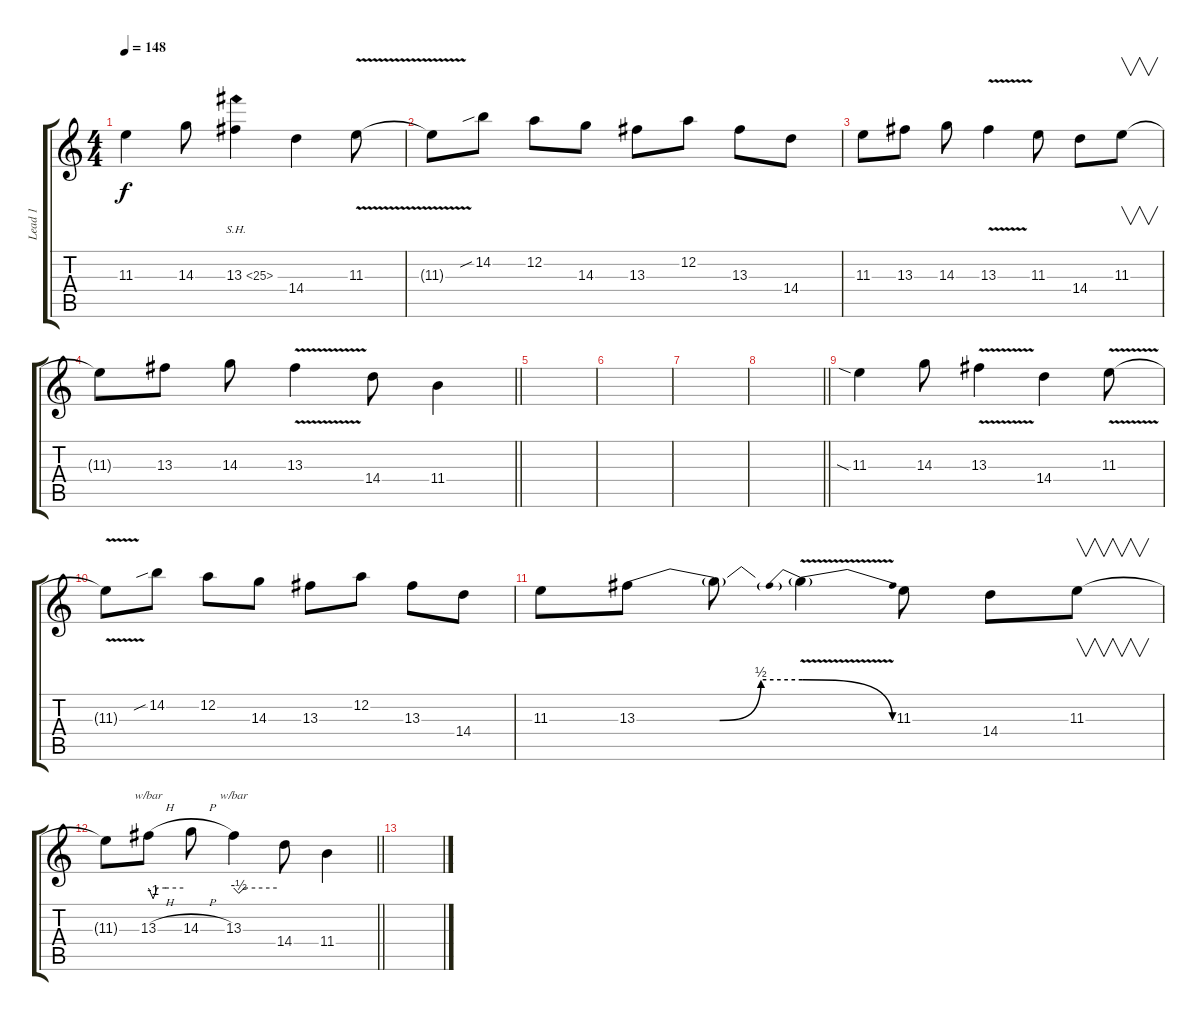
\track ("Lead 1" "Lead 1") {instrument overdrivenguitar}
\staff {score tabs}
\tuning (D4 A3 F3 C3 G2 D2) {hide}
\ts (4 4)
\tempo 148
\clef g2
\ks c
11.3.4{dy f} 14.3.8 13.3{sh 12}.4 14.4.4 11.3{v}.8 |
11.3{t}.8 14.2{sib}.8 12.2.8 14.3.8 13.3.8 12.2.8 13.3.8 14.4.8 |
11.3.8 13.3.8 14.3.8 13.3{v}.4 11.3.8 14.4.8 11.3.8{v} |
\barLineRight lightlight
11.3{t}.8 13.3.8 14.3.8 13.3{v}.4 14.4.8 11.4.4 |
|
|
|
\barLineRight lightlight
|
11.3{sia}.4 14.3.8 13.3{v}.4 14.4.4 11.3{v}.8 |
11.3{t}.8 14.2{sib}.8 12.2.8 14.3.8 13.3.8 12.2.8 13.3.8 14.4.8 |
11.3.8 13.3{be (custom 0 0 15 0 30 0 45 2 60 2)}.8 13.3{t}.8 13.3{be (prebendrelease 0 2 60 0) v t}.4 11.3.8 14.4.8 11.3.8{v} |
\barLineRight lightlight
11.3{t}.8 13.3{h}.8{tbe (custom default 0 0 8 -4 15 0 30 0 60 0)} 14.3{h}.8 13.3.4{tbe (custom default 0 0 7 -2 15 0 30 0 60 0)} 14.4.8 11.4.4 |
\section ("" "")
